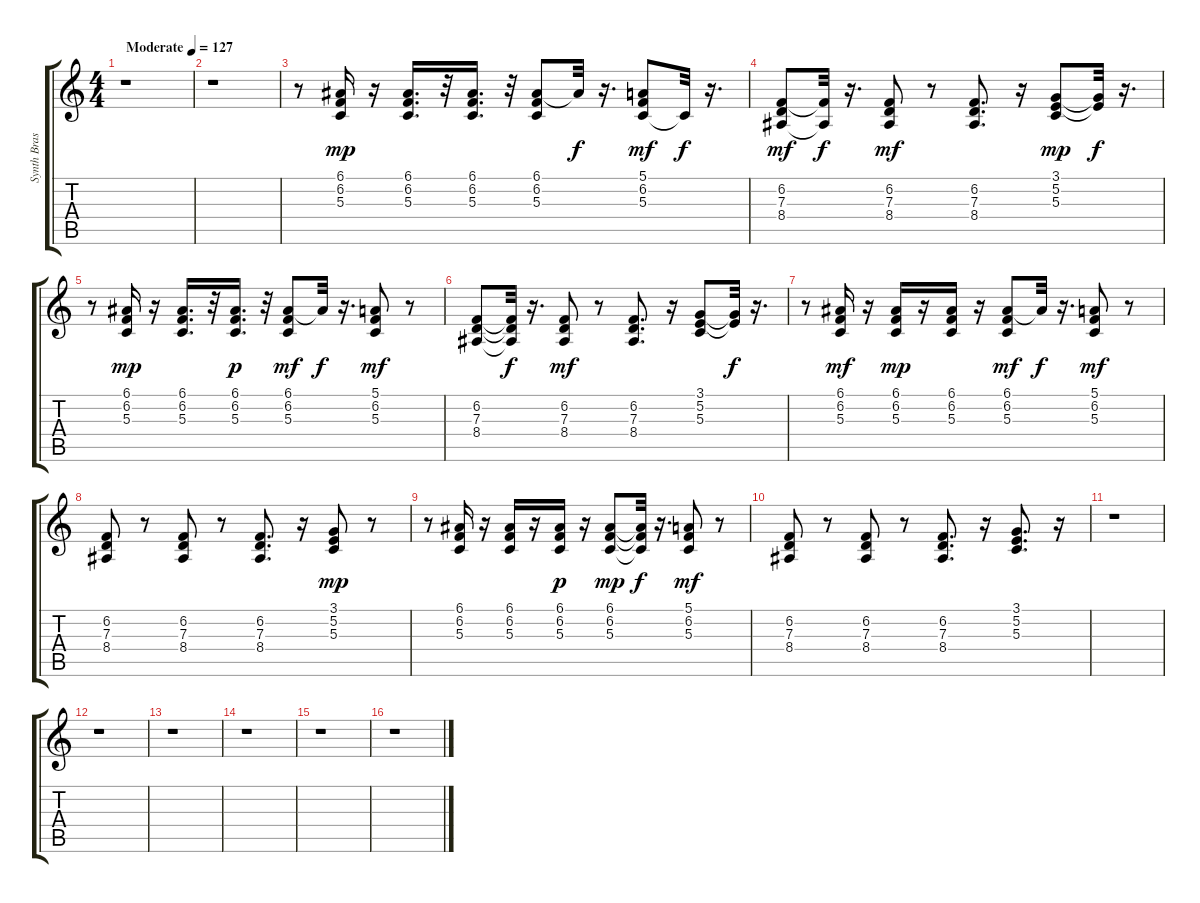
\track ("Synth Brass 1" "Synth Bras") {instrument synthbrass1}
\staff {score tabs}
\tuning (E4 B3 G3 D3 A2 E2) {hide}
\ts (4 4)
\tempo (127 "Moderate")
\clef g2
\ks c
r.1{dy mp instrument synthbrass1} |
r.1 |
r.8 (6.1 6.2 5.3).16 r.16 (6.1 6.2 5.3).16{d} r.32 (6.1 6.2 5.3).16{d} r.32 (6.1 6.2 5.3).8 6.1{t}.32{dy f} r.16{d} (5.1 6.2 5.3).8{dy mf} 5.3{t}.32{dy f} r.16{d} |
(6.2 7.3 8.4).8{dy mf} (6.2{t} 8.4{t}).32{dy f} r.16{d} (6.2 7.3 8.4).8{dy mf} r.8 (6.2 7.3 8.4).8{d} r.16 (3.1 5.2 5.3).8{dy mp} (3.1{t} 5.2{t}).32{dy f} r.16{d} |
r.8 (6.1 6.2 5.3).16{dy mp} r.16 (6.1 6.2 5.3).16{d} r.32 (6.1 6.2 5.3).16{d dy p} r.32 (6.1 6.2 5.3).8{dy mf} 6.1{t}.32{dy f} r.16{d} (5.1 6.2 5.3).8{dy mf} r.8 |
(6.2 7.3 8.4).8 (6.2{t} 7.3{t} 8.4{t}).32{dy f} r.16{d} (6.2 7.3 8.4).8{dy mf} r.8 (6.2 7.3 8.4).8{d} r.16 (3.1 5.2 5.3).8 (3.1{t} 5.2{t}).32{dy f} r.16{d} |
r.8 (6.1 6.2 5.3).16{dy mf} r.16 (6.1 6.2 5.3).16{dy mp} r.16 (6.1 6.2 5.3).16 r.16 (6.1 6.2 5.3).8{dy mf} 6.1{t}.32{dy f} r.16{d} (5.1 6.2 5.3).8{dy mf} r.8 |
(6.2 7.3 8.4).8 r.8 (6.2 7.3 8.4).8 r.8 (6.2 7.3 8.4).8{d} r.16 (3.1 5.2 5.3).8{dy mp} r.8 |
r.8 (6.1 6.2 5.3).16 r.16 (6.1 6.2 5.3).16 r.16 (6.1 6.2 5.3).16{dy p} r.16 (6.1 6.2 5.3).8{dy mp} (6.1{t} 6.2{t} 5.3{t}).32{dy f} r.16{d} (5.1 6.2 5.3).8{dy mf} r.8 |
(6.2 7.3 8.4).8 r.8 (6.2 7.3 8.4).8 r.8 (6.2 7.3 8.4).8{d} r.16 (3.1 5.2 5.3).8{d} r.16 |
r.1 |
r.1 |
r.1 |
r.1 |
r.1 |
r.1
